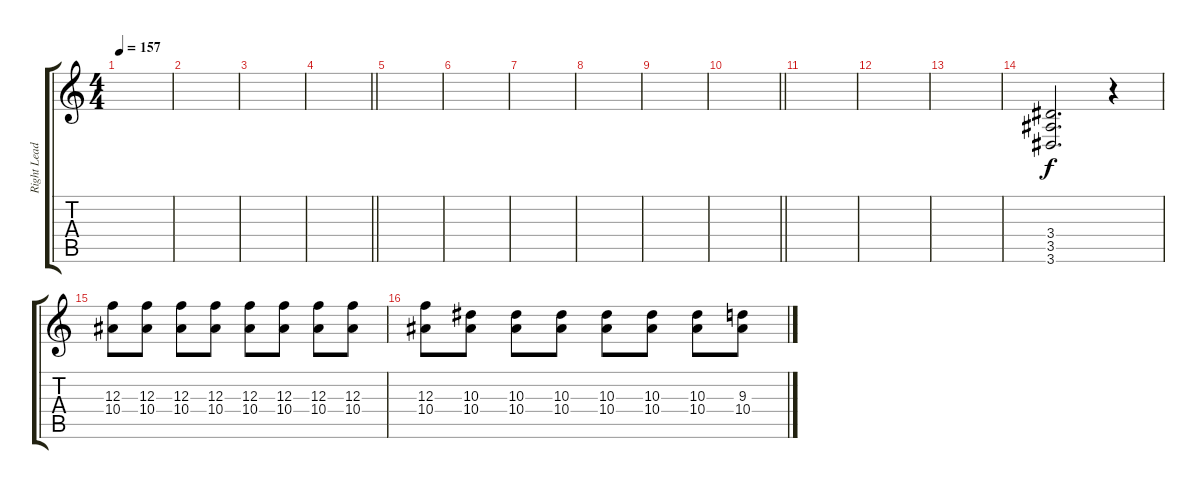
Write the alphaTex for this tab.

\track ("Right Lead 1" "Right Lead") {instrument distortionguitar}
\staff {score tabs}
\tuning (D4 A3 F3 C3 G2 C2) {hide}
\ts (4 4)
\tempo 157
\clef g2
\ks c
|
|
|
\barLineRight lightlight
|
\section ("" "")
|
|
|
|
|
\barLineRight lightlight
|
\section ("" "")
|
|
|
(3.4 3.5 3.6).2{d volume 10} r.4 |
(12.3 10.4).8{volume 16} (12.3 10.4).8 (12.3 10.4).8 (12.3 10.4).8 (12.3 10.4).8 (12.3 10.4).8 (12.3 10.4).8 (12.3 10.4).8 |
(12.3 10.4).8 (10.3 10.4).8 (10.3 10.4).8 (10.3 10.4).8 (10.3 10.4).8 (10.3 10.4).8 (10.3 10.4).8 (9.3 10.4).8
